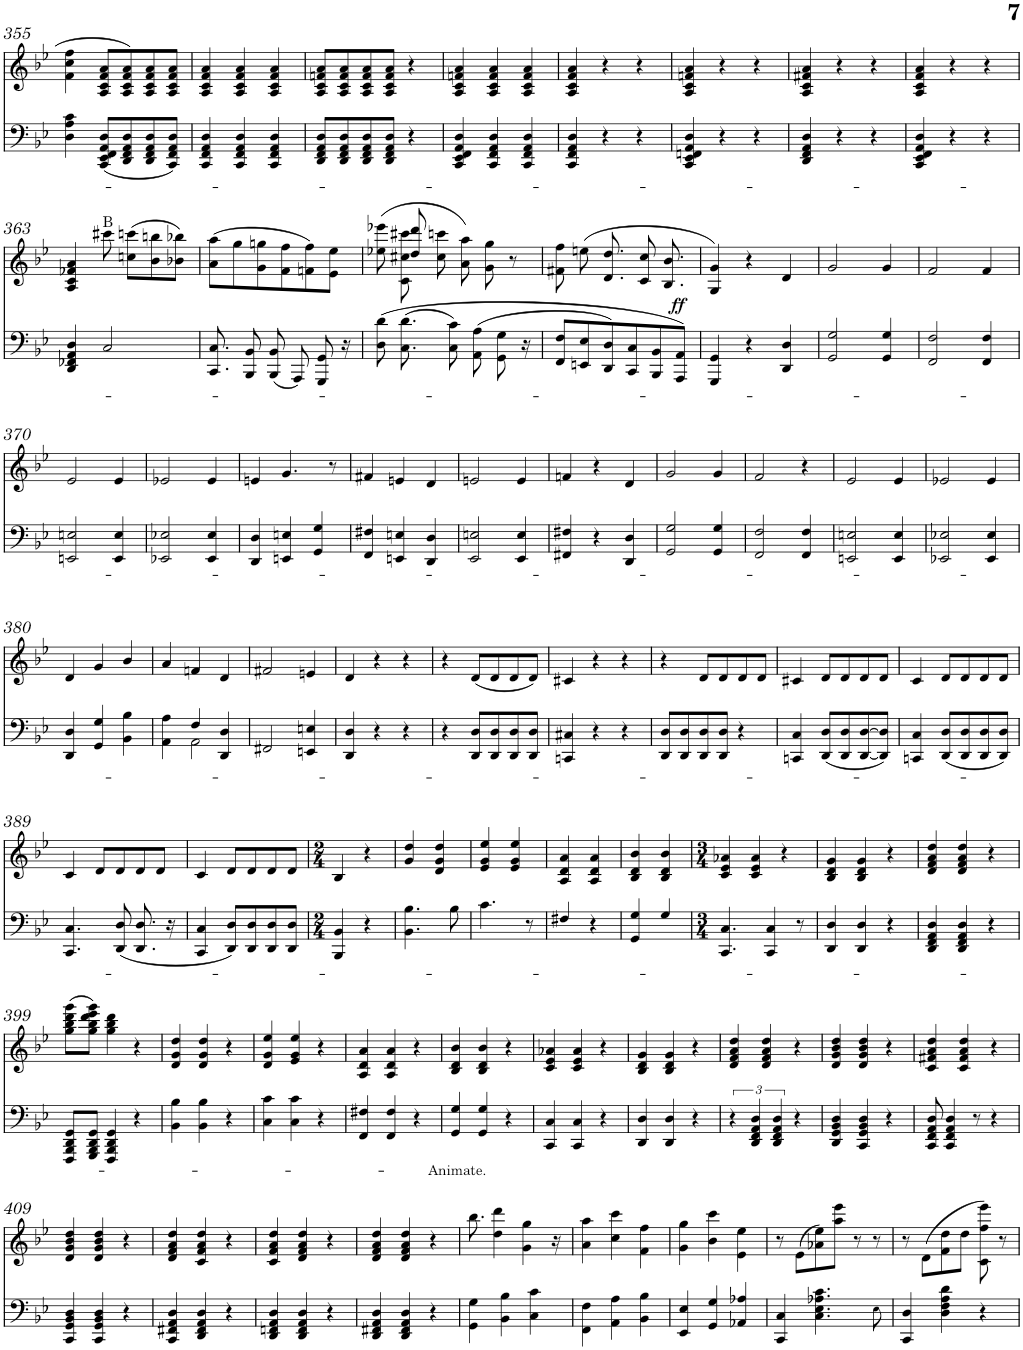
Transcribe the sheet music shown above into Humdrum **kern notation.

**kern	**text	**dynam	**kern	**harte
*part2	*part2	*part2	*part1	*part1
*staff2	*staff2	*staff2	*staff1	*
*I"Piano	*	*	*I"Piano	*
*I'Pno	*	*	*I'Pno	*
!!LO:PB:g=z
*clefF4	*	*	*clefG2	*
*k[b-e-]	*	*	*k[b-e-]	*
*M3/4	*	*	*M3/4	*
=355	=355	=355	=355	=355
4D\ 4A\ 4c\	.	.	4f\ 4cc\ 4ff\	.
(8CC/ 8EE-/ 8FF/ 8AA/ 8D/L	.	.	8A/ 8c/ 8f/ 8a/L	.
8DD/ 8FF/ 8AA/ 8D/	.	.	8A/ 8c/ 8f/ 8a/	.
8DD/ 8FF/ 8AA/ 8D/	.	.	8A/ 8c/ 8f/ 8a/	.
8CC/ 8FF/ 8AA/ 8D/J)	.	.	8A/ 8c/ 8f/ 8a/J	.
=356	=356	=356	=356	=356
4CC/ 4FF/ 4AA/ 4D/	.	.	4A/ 4c/ 4f/ 4a/	.
4CC/ 4FF/ 4AA/ 4D/	.	.	4A/ 4c/ 4f/ 4a/	.
4CC/ 4FF/ 4AA/ 4D/	.	.	4A/ 4c/ 4f/ 4a/	.
=357	=357	=357	=357	=357
8DD/ 8FF/ 8AA/ 8D/L	.	.	8A/ 8c/ 8fn/ 8a/L	.
8DD/ 8FF/ 8AA/ 8D/	.	.	8A/ 8c/ 8f/ 8a/	.
8DD/ 8FF/ 8AA/ 8D/	.	.	8A/ 8c/ 8f/ 8a/	.
8DD/ 8FF/ 8AA/ 8D/J	.	.	8A/ 8c/ 8f/ 8a/J	.
4r	.	.	4r	.
=358	=358	=358	=358	=358
4CC/ 4EE-/ 4FF/ 4AA/ 4D/	.	.	4A/ 4c/ 4fn/ 4a/	.
4CC/ 4FF/ 4AA/ 4D/	.	.	4A/ 4c/ 4f/ 4a/	.
4CC/ 4FF/ 4AA/ 4D/	.	.	4A/ 4c/ 4f/ 4a/	.
=359	=359	=359	=359	=359
4CC/ 4FF/ 4AA/ 4D/	.	.	4A/ 4c/ 4f/ 4a/	.
4r	.	.	4r	.
4r	.	.	4r	.
=360	=360	=360	=360	=360
4CC/ 4EE-/ 4FFn/ 4AA/ 4D/	.	.	4A/ 4c/ 4fn/ 4a/	.
4r	.	.	4r	.
4r	.	.	4r	.
=361	=361	=361	=361	=361
4DD/ 4FF/ 4AA/ 4D/	.	.	4A/ 4c/ 4f#X/ 4a/	.
4r	.	.	4r	.
4r	.	.	4r	.
=362	=362	=362	=362	=362
4CC/ 4EE-/ 4FF/ 4AA/ 4D/	.	.	4A/ 4c/ 4f/ 4a/	.
4r	.	.	4r	.
4r	.	.	4r	.
!!LO:LB:g=z
=363	=363	=363	=363	=363
4DD/ 4FF-X/ 4AA/ 4D/	.	.	4A/ 4c/ 4f-X/ 4a/	.
2C/	.	.	8ccc#X\	B:maj
.	.	.	(8ccn\ 8cccn\L	.
.	.	.	8b-\ 8bbn\	.
.	.	.	8b-X\ 8bb-X\J)	.
=364	=364	=364	=364	=364
8.CC/ 8.C/	.	.	(8a\ 8aa\L	.
.	.	.	8gg\	.
8BBB-/ 8BB-/	.	.	.	.
.	.	.	8g\ 8ggn\	.
(8BBB-/ 8BB-/	.	.	.	.
.	.	.	8f\ 8ff\	.
8AAA/)	.	.	.	.
.	.	.	8fn\ 8ff\)	.
8GGG/ 8GG/	.	.	.	.
.	.	.	8e-\ 8ee-\J	.
16r	.	.	.	.
=365	=365	=365	=365	=365
*	*	*	*^	*
(8D\ 8d\	.	.	(8ee-X\ 8eee-X\	8ryy	.
(8.C\ 8.d\	.	.	8dd/ 8ddd/	8c\ 8cc#X\ 8ccc#X\	.
.	.	.	8cc#\ 8cccn\	2ryy	.
8C\ 8c\)	.	.	.	.	.
.	.	.	8a\ 8aa\)	.	.
(8AA\ 8A\	.	.	.	.	.
.	.	.	8g\ 8gg\	.	.
8GG\ 8G\	.	.	.	.	.
.	.	.	8r	.	.
16r	.	.	.	.	.
*	*	*	*v	*v	*
=366	=366	=366	=366	=366
8FF/ 8F/L	.	.	8f#X\ 8ff\	.
8EEn/ 8E-/	.	.	(8een\	.
8DD/ 8D/)	.	.	8.d/ 8.dd/	.
8CC/ 8C/	.	.	.	.
.	.	.	8c/ 8cc/	.
8BBB-/ 8BB-/	.	.	.	.
.	.	.	8.B-/ 8.b-/	.
!	!	!LO:DY:a	!	!
8AAA/ 8AA/J)	.	ff	.	.
=367	=367	=367	=367	=367
4GGG/ 4GG/	.	.	4G/ 4g/)	.
4r	.	.	4r	.
4DD/ 4D/	.	.	4d/	.
=368	=368	=368	=368	=368
2GG/ 2G/	.	.	2g/	.
4GG/ 4G/	.	.	4g/	.
=369	=369	=369	=369	=369
2FF/ 2F/	.	.	2f/	.
4FF/ 4F/	.	.	4f/	.
!!LO:LB:g=z
=370	=370	=370	=370	=370
2EEn/ 2En/	.	.	2e-/	.
4EE/ 4E/	.	.	4e-/	.
=371	=371	=371	=371	=371
2EE-X/ 2E-X/	.	.	2e-X/	.
4EE-/ 4E-/	.	.	4e-/	.
=372	=372	=372	=372	=372
4DD/ 4D/	.	.	4en/	.
4EEn/ 4En/	.	.	4.g/	.
4GG/ 4G/	.	.	.	.
.	.	.	8r	.
=373	=373	=373	=373	=373
4FF/ 4F#X/	.	.	4f#X/	.
4EEn/ 4En/	.	.	4en/	.
4DD/ 4D/	.	.	4d/	.
=374	=374	=374	=374	=374
2EE-/ 2En/	.	.	2en/	.
4EE-/ 4E/	.	.	4e/	.
=375	=375	=375	=375	=375
4FF#X/ 4F#X/	.	.	4fn/	.
4r	.	.	4r	.
4DD/ 4D/	.	.	4d/	.
=376	=376	=376	=376	=376
2GG/ 2G/	.	.	2g/	.
4GG/ 4G/	.	.	4g/	.
=377	=377	=377	=377	=377
2FF/ 2F/	.	.	2f/	.
4FF/ 4F/	.	.	4r	.
=378	=378	=378	=378	=378
2EEn/ 2En/	.	.	2e-/	.
4EE/ 4E/	.	.	4e-/	.
=379	=379	=379	=379	=379
2EE-X/ 2E-X/	.	.	2e-X/	.
4EE-/ 4E-/	.	.	4e-/	.
!!LO:LB:g=z
=380	=380	=380	=380	=380
4DD/ 4D/	.	.	4d/	.
4GG/ 4G/	.	.	4g/	.
4BB-\ 4B-\	.	.	4b-/	.
=381	=381	=381	=381	=381
*^	*	*	*	*
4ryy	4AA\ 4A\	.	.	4a/	.
4F/	2AA\	.	.	4fn/	.
4DD/ 4D/	.	.	.	4d/	.
*v	*v	*	*	*	*
=382	=382	=382	=382	=382
2FF#X/	.	.	2f#X/	.
4EEn/ 4En/	.	.	4en/	.
=383	=383	=383	=383	=383
4DD/ 4D/	.	.	4d/	.
4r	.	.	4r	.
4r	.	.	4r	.
=384	=384	=384	=384	=384
4r	.	.	4r	.
8DD/ 8D/L	.	.	(8d/L	.
8DD/ 8D/	.	.	8d/	.
8DD/ 8D/	.	.	8d/	.
8DD/ 8D/J	.	.	8d/J)	.
=385	=385	=385	=385	=385
4CCn/ 4C#X/	.	.	4c#X/	.
4r	.	.	4r	.
4r	.	.	4r	.
=386	=386	=386	=386	=386
8DD/ 8D/L	.	.	4r	.
8DD/ 8D/	.	.	.	.
8DD/ 8D/	.	.	8d/L	.
8DD/ 8D/J	.	.	8d/	.
4r	.	.	8d/	.
.	.	.	8d/J	.
=387	=387	=387	=387	=387
4CCn/ 4C/	.	.	4c#X/	.
(8DD/ 8D/L	.	.	8d/L	.
8DD/ 8D/	.	.	8d/	.
[8DD/ [8D/	.	.	8d/	.
8DD/] 8D/]J)	.	.	8d/J	.
=388	=388	=388	=388	=388
4CCn/ 4C/	.	.	4c/	.
(8DD/ 8D/L	.	.	8d/L	.
8DD/ 8D/	.	.	8d/	.
8DD/ 8D/	.	.	8d/	.
8DD/ 8D/J)	.	.	8d/J	.
!!LO:LB:g=z
=389	=389	=389	=389	=389
4.CC/ 4.C/	.	.	4c/	.
.	.	.	8d/L	.
(8DD/ 8D/	.	.	8d/	.
8.DD/ 8.D/	.	.	8d/	.
.	.	.	8d/J	.
16r	.	.	.	.
=390	=390	=390	=390	=390
4CC/ 4C/	.	.	4c/	.
8DD/ 8D/L)	.	.	8d/L	.
8DD/ 8D/	.	.	8d/	.
8DD/ 8D/	.	.	8d/	.
8DD/ 8D/J	.	.	8d/J	.
=391	=391	=391	=391	=391
*M2/4	*	*	*M2/4	*
4BBB-/ 4BB-/	.	.	4B-/	.
4r	.	.	4r	.
=392	=392	=392	=392	=392
4.BB-\ 4.B-\	.	.	4g/ 4dd/	.
.	.	.	4d/ 4g/ 4dd/	.
8B-\	.	.	.	.
=393	=393	=393	=393	=393
4.c\	.	.	4e-/ 4g/ 4ee-/	.
.	.	.	4e-/ 4g/ 4ee-/	.
8r	.	.	.	.
=394	=394	=394	=394	=394
4F#X/	.	.	4A/ 4d/ 4a/	.
4r	.	.	4A/ 4d/ 4a/	.
=395	=395	=395	=395	=395
4GG/ 4G/	.	.	4B-/ 4d/ 4b-/	.
4G/	.	.	4B-/ 4d/ 4b-/	.
=396	=396	=396	=396	=396
*M3/4	*	*	*M3/4	*
4.CC/ 4.C/	.	.	4c/ 4e-/ 4a-X/	.
.	.	.	4c/ 4e-/ 4a-/	.
4CC/ 4C/	.	.	.	.
.	.	.	4r	.
8r	.	.	.	.
=397	=397	=397	=397	=397
4DD/ 4D/	.	.	4B-/ 4d/ 4g/	.
4DD/ 4D/	.	.	4B-/ 4d/ 4g/	.
4r	.	.	4r	.
=398	=398	=398	=398	=398
4DD/ 4FF/ 4AA/ 4D/	.	.	4d/ 4f/ 4a/ 4dd/	.
4DD/ 4FF/ 4AA/ 4D/	.	.	4d/ 4f/ 4a/ 4dd/	.
4r	.	.	4r	.
!!LO:LB:g=z
=399	=399	=399	=399	=399
8FFF/ 8BBB-/ 8DD/ 8GG/L	.	.	(8gg\ 8bb-\ 8ddd\ 8ggg\L	.
8GGG/ 8BBB-/ 8DD/ 8GG/J	.	.	8gg\ 8bb-\ 8ddd\ 8eee-\ 8ggg\J)	.
4FFF/ 4BBB-/ 4DD/ 4GG/	.	.	4gg\ 4bb-\ 4ddd\	.
4r	.	.	4r	.
=400	=400	=400	=400	=400
4BB-\ 4B-\	.	.	4d/ 4g/ 4dd/	.
4BB-\ 4B-\	.	.	4d/ 4g/ 4dd/	.
4r	.	.	4r	.
=401	=401	=401	=401	=401
4C\ 4c\	.	.	4d/ 4g/ 4ee-/	.
4C\ 4c\	.	.	4e-/ 4g/ 4ee-/	.
4r	.	.	4r	.
=402	=402	=402	=402	=402
4FF/ 4F#X/	.	.	4A/ 4d/ 4a/	.
4FF/ 4F#/	.	.	4A/ 4d/ 4a/	.
4r	.	.	4r	.
=403	=403	=403	=403	=403
!	!LO:LY:b	!	!	!
4GG/ 4G/	-Animate.	.	4B-/ 4d/ 4b-/	.
4GG/ 4G/	.	.	4B-/ 4d/ 4b-/	.
4r	.	.	4r	.
=404	=404	=404	=404	=404
4CC/ 4C/	.	.	4c/ 4e-/ 4a-X/	.
4CC/ 4C/	.	.	4c/ 4e-/ 4a-/	.
4r	.	.	4r	.
=405	=405	=405	=405	=405
4DD/ 4D/	.	.	4B-/ 4d/ 4g/	.
4DD/ 4D/	.	.	4B-/ 4d/ 4g/	.
4r	.	.	4r	.
=406	=406	=406	=406	=406
6r	.	.	4d/ 4f/ 4a/ 4dd/	.
6DD/ 6FF/ 6AA/ 6D/	.	.	.	.
.	.	.	4d/ 4f/ 4a/ 4dd/	.
6DD/ 6FF/ 6AA/ 6D/	.	.	.	.
4r	.	.	4r	.
=407	=407	=407	=407	=407
4DD/ 4GG/ 4BB-/ 4D/	.	.	4d/ 4g/ 4b-/ 4dd/	.
4CC/ 4GG/ 4BB-/ 4D/	.	.	4d/ 4g/ 4b-/ 4dd/	.
4r	.	.	4r	.
=408	=408	=408	=408	=408
8CC/ 8FF/ 8AA/ 8D/	.	.	4c/ 4f#X/ 4a/ 4dd/	.
4CC/ 4FF/ 4AA/ 4D/	.	.	.	.
.	.	.	4c/ 4f#/ 4a/ 4dd/	.
8r	.	.	.	.
4r	.	.	4r	.
!!LO:LB:g=z
=409	=409	=409	=409	=409
4CC/ 4GG/ 4BB-/ 4D/	.	.	4d/ 4g/ 4b-/ 4dd/	.
4CC/ 4GG/ 4BB-/ 4D/	.	.	4d/ 4g/ 4b-/ 4dd/	.
4r	.	.	4r	.
=410	=410	=410	=410	=410
4CC/ 4FF#X/ 4AA/ 4D/	.	.	4d/ 4f/ 4a/ 4dd/	.
4DD/ 4FF#/ 4AA/ 4D/	.	.	4c/ 4f/ 4a/ 4dd/	.
4r	.	.	4r	.
=411	=411	=411	=411	=411
4DD/ 4FFn/ 4AA/ 4D/	.	.	4c/ 4f/ 4a/ 4dd/	.
4DD/ 4FF/ 4AA/ 4D/	.	.	4d/ 4f/ 4a/ 4dd/	.
4r	.	.	4r	.
=412	=412	=412	=412	=412
4DD/ 4FF#X/ 4AA/ 4D/	.	.	4d/ 4f/ 4a/ 4dd/	.
4DD/ 4FF#/ 4AA/ 4D/	.	.	4d/ 4f/ 4a/ 4dd/	.
4r	.	.	4r	.
=413	=413	=413	=413	=413
4GG\ 4G\	.	.	8.bb-\	.
.	.	.	4dd\ 4ddd\	.
4BB-\ 4B-\	.	.	.	.
.	.	.	4g\ 4gg\	.
4C\ 4c\	.	.	.	.
.	.	.	16r	.
=414	=414	=414	=414	=414
4FF\ 4F\	.	.	4a\ 4aa\	.
4AA\ 4A\	.	.	4cc\ 4ccc\	.
4BB-\ 4B-\	.	.	4f\ 4ff\	.
=415	=415	=415	=415	=415
4EE-/ 4E-/	.	.	4g\ 4gg\	.
4GG/ 4G/	.	.	4b-\ 4ccc\	.
4AA-X/ 4A-X/	.	.	4e-\ 4ee-\	.
=416	=416	=416	=416	=416
4CC/ 4C/	.	.	8r	.
.	.	.	(8e-\L	.
4.C\ 4.E-\ 4.A-X\ 4.c\	.	.	8a-X\ 8ee-\)	.
.	.	.	8aa\ 8eee-\J	.
.	.	.	8r	.
8E-\	.	.	8r	.
=417	=417	=417	=417	=417
4CC/ 4D/	.	.	8r	.
.	.	.	(8d\L	.
4D\ 4F\ 4A\ 4d\	.	.	8f\ 8dd\	.
.	.	.	8dd\J	.
4r	.	.	8c\ 8ff\ 8eee-\)	.
.	.	.	8r	.
=	=	=	=	=
*-	*-	*-	*-	*-
